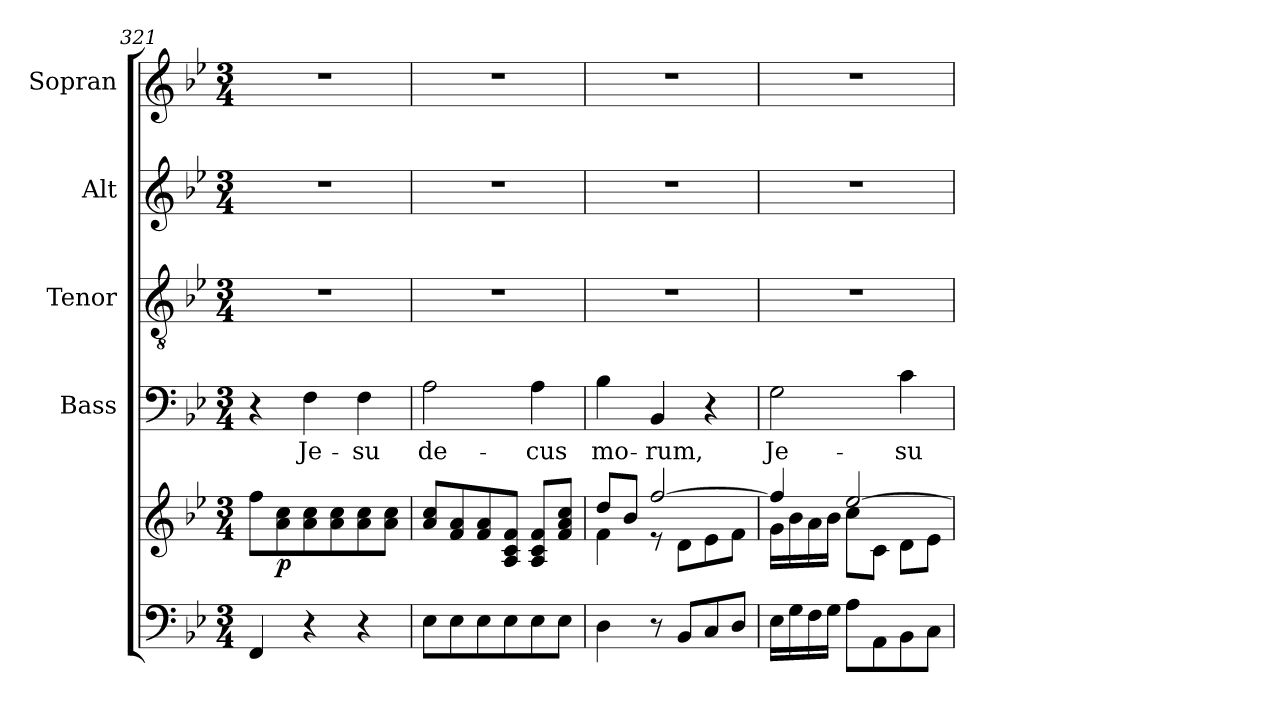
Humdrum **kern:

**kern	**kern	**dynam	**kern	**text	**kern	**kern	**kern
*part5	*part5	*part5	*part4	*part4	*part3	*part2	*part1
*staff6	*staff5	*staff5/6	*staff4	*staff4	*staff3	*staff2	*staff1
*	*	*	*I"Bass	*	*I"Tenor	*I"Alt	*I"Sopran
*	*	*	*I'B.	*	*I'T.	*I'A.	*I'S.
*clefF4	*clefG2	*	*clefF4	*	*clefGv2	*clefG2	*clefG2
*k[b-e-]	*k[b-e-]	*	*k[b-e-]	*	*k[b-e-]	*k[b-e-]	*k[b-e-]
*B-:	*B-:	*	*B-:	*	*B-:	*B-:	*B-:
*M3/4	*M3/4	*	*M3/4	*	*M3/4	*M3/4	*M3/4
=321	=321	=321	=321	=321	=321	=321	=321
4FF/	8ff\L	.	4r	.	2.r	2.r	2.r
!	!	!LO:DY:b	!	!	!	!	!
.	8a\ 8cc\	p	.	.	.	.	.
!	!	!	!	!LO:LY:b	!	!	!
4r	8a\ 8cc\	.	4F\	Je-	.	.	.
.	8a\ 8cc\	.	.	.	.	.	.
!	!	!	!	!LO:LY:b	!	!	!
4r	8a\ 8cc\	.	4F\	-su	.	.	.
.	8a\ 8cc\J	.	.	.	.	.	.
=322	=322	=322	=322	=322	=322	=322	=322
!	!	!	!	!LO:LY:b	!	!	!
8E-\L	8a/ 8cc/L	.	2A\	de-	2.r	2.r	2.r
8E-\	8f/ 8a/	.	.	.	.	.	.
8E-\	8f/ 8a/	.	.	.	.	.	.
8E-\	8A/ 8c/ 8f/J	.	.	.	.	.	.
!	!	!	!	!LO:LY:b	!	!	!
8E-\	8A/ 8c/ 8f/L	.	4A\	-cus	.	.	.
8E-\J	8f/ 8a/ 8cc/J	.	.	.	.	.	.
!!LO:PB:g=z
=323	=323	=323	=323	=323	=323	=323	=323
*	*^	*	*	*	*	*	*
!	!	!	!	!	!LO:LY:b	!	!	!
4D\	8dd/L	4f\	.	4B-\	mo-	2.r	2.r	2.r
.	8b-/J	.	.	.	.	.	.	.
!	!	!	!	!	!LO:LY:b	!	!	!
8r	[>2ff/	8re	.	4BB-/	-rum,	.	.	.
8BB-/L	.	8d\L	.	.	.	.	.	.
8C/	.	8e-\	.	4r	.	.	.	.
8D/J	.	8f\J	.	.	.	.	.	.
=324	=324	=324	=324	=324	=324	=324	=324	=324
!	!	!	!	!	!LO:LY:b	!	!	!
16E-\LL	4ff/]	16g\LL	.	2G\	Je-	2.r	2.r	2.r
16G\	.	16b-\	.	.	.	.	.	.
16F\	.	16a\	.	.	.	.	.	.
16G\JJ	.	16b-\JJ	.	.	.	.	.	.
8A\L	[>2ee-/	8cc\L	.	.	.	.	.	.
8AA\	.	8c\J	.	.	.	.	.	.
!	!	!	!	!	!LO:LY:b	!	!	!
8BB-\	.	8d\L	.	4c\	-su	.	.	.
8C\J	.	8e-\J	.	.	.	.	.	.
*	*v	*v	*	*	*	*	*	*
=	=	=	=	=	=	=	=
*-	*-	*-	*-	*-	*-	*-	*-
